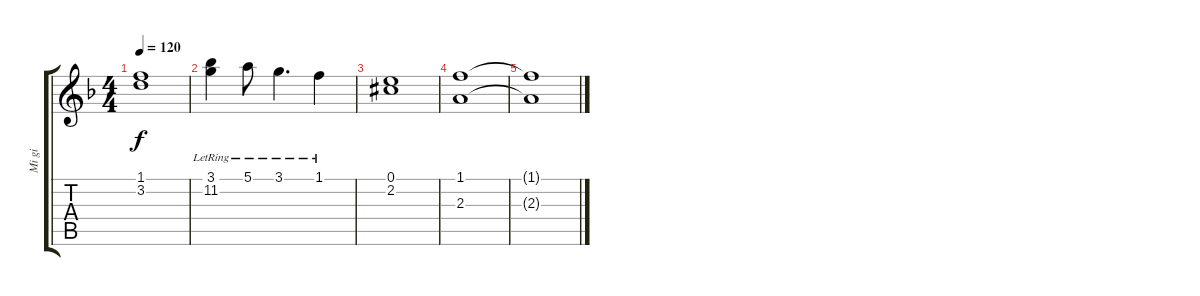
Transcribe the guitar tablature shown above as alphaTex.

\track ("Mi gi" "Mi gi") {instrument electricguitarjazz}
\staff {score tabs}
\tuning (E4 B3 G3 D3 A2 E2) {hide}
\ts (4 4)
\tempo 120
\clef g2
\ks f
(1.1 3.2).1{dy f} |
(3.1{lr} 11.2{lr}).4 5.1{lr}.8 3.1{lr}.4{d} 1.1{lr}.4 |
(0.1 2.2{acc #}).1 |
(1.1 2.3).1 |
(1.1{t} 2.3{t}).1
